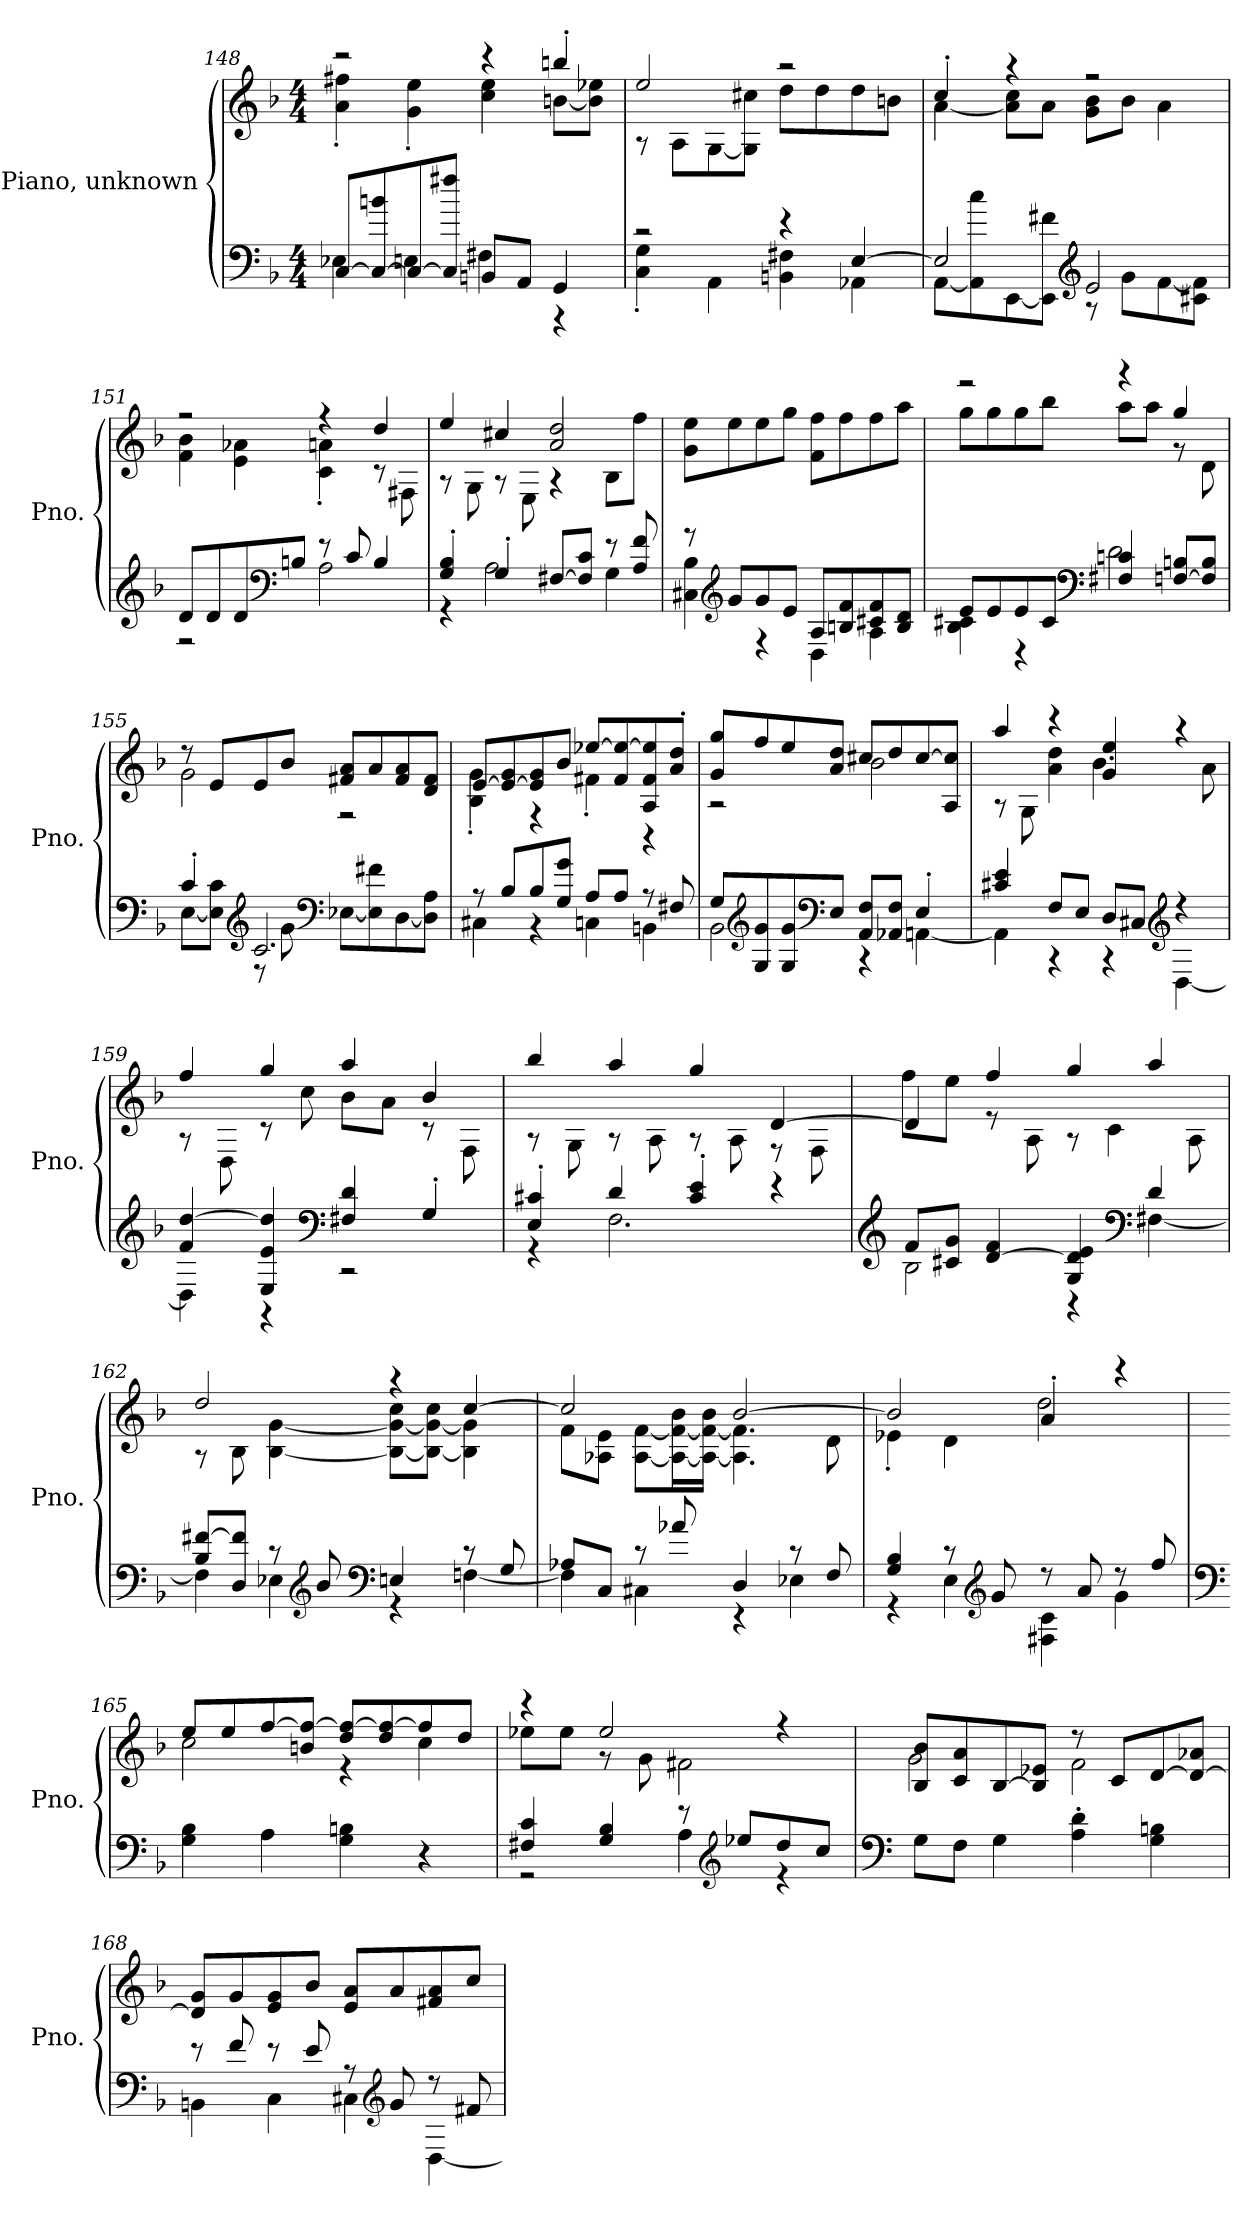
**kern	**kern
*part1	*part1
*staff2	*staff1
*I"Piano, unknown	*
*I'Pno.	*
*clefF4	*clefG2
*k[b-]	*k[b-]
*M4/4	*M4/4
=148	=148
*^	*^
[8C/L	4E-X\	2r	4a\' 4ff#X\'
8C/_ 8bn/	.	.	.
8C/_	4En\	.	4g\' 4ee\'
8C/] 8ff#X/J	.	.	.
8BBn/L	4F#X\	4r	4cc\ 4ee\
8AA/J	.	.	.
4GG/	4r	4bbn'/	[8bn\L
.	.	.	8b\] 8ee-X\J
!!LO:LB:g=z	!!
=149	=149	=149	=149
2r	4C\' 4G\'	2ee/	8r
.	.	.	8A\L
.	4AA\	.	[8G\
.	.	.	8G\] 8cc#X\J
4r	4BBn\ 4F#X\	2r	8dd\L
.	.	.	8dd\
[4E/	4AA-X\	.	8dd\
.	.	.	8bn\J
=150	=150	=150	=150
2E/]	[8AA\L	4cc'/	[4a\
.	8AA\] 8cc\	.	.
.	[8EE\	4r	8a\] 8cc\L
.	8EE\] 8f#X\J	.	8a\J
*clefG2	*	*	*
2e/	8r	2r	8g\ 8b-\L
.	8g\L	.	8b-\J
.	[8f#\	.	4a\
.	8c#X\ 8f#\]J	.	.
=151	=151	=151	=151
8d/L	2r	2r	4f\ 4b-\
8d/	.	.	.
8d/	.	.	4e\ 4a-X\
*clefF4	*	*	*
8Bn/J	.	.	.
8r	2A\	4r	4c\' 4an\'
8c/	.	.	.
4B/	.	4dd/	8r
.	.	.	8F#X\
!!LO:LB:g=z	!!
=152	=152	=152	=152
4G/' 4B-/'	4r	4ee/	8r
.	.	.	8G\
4G'/	2A\	4cc#X/	8r
.	.	.	8E\
[8F#X/L	.	2a/ 2dd/	4r
8F#/] 8c/J	.	.	.
8r	4G\	.	8B-\L
8A/ 8f/	.	.	8ff\J
*	*	*v	*v
=153	=153	=153
8r	4C#X\ 4B-\	8g\ 8ee\L
*clefG2	*	*
8g/L	.	8ee\
8g/	4r	8ee\
8e/J	.	8gg\J
8A/L	4D\	8f\ 8ff\L
8Bn/ 8f/	.	8ff\
8c#X/ 8f/	4A\	8ff\
8B/ 8d/J	.	8aa\J
=154	=154	=154
*	*	*^
8e/L	4B-\ 4c#X\	2r	8gg\L
8e/	.	.	8gg\
8e/	4r	.	8gg\
8c#/J	.	.	8bb-\J
*clefF4	*	*	*
4F#X/ 4cn/	2d\	4r	8aa\L
.	.	.	8aa\J
[8Fn/ 8Bn/L	.	4gg/	8r
8F/] 8B/J	.	.	8d\
!!LO:LB:g=z	!!
=155	=155	=155	=155
4c'/	[8E\L	8r	2g\
.	8E\] 8c\J	8e/L	.
*clefG2	*	*	*
2.c/	8r	8e/	.
.	8g\	8b-/J	.
*clefF4	*	*	*
.	[8E-X\L	8f#X/ 8a/L	2r
.	8E-\] 8f#X\	8a/	.
.	[8D\	8f#/ 8a/	.
.	8D\] 8A\J	8d/ 8f#/J	.
=156	=156	=156	=156
8r	4C#X\	[8e/L	4B-\' 4g\'
8B-/L	.	8e/_ 8g/	.
8B-/	4r	8e/] 8g/	4r
8G/ 8g/J	.	8b-/J	.
8A/L	4Cn\	[8ee-X/L	4f#X'\
8A/J	.	8f#/ 8ee-/_	.
8r	4BBn\	8A/ 8f#/ 8ee-/]	4r
8F#X/	.	8a/' 8dd/'J	.
=157	=157	=157	=157
8G/L	2BB-\	8g/ 8gg/L	2r
*clefG2	*	*	*
8G/ 8g/	.	8ff/	.
8G/ 8g/	.	8ee/	.
*clefF4	*	*	*
8E/J	.	8a/ 8dd/J	.
8AA/ 8F/L	4r	8cc#X/L	2b-\
8AA-X/ 8F/J	.	8dd/	.
4E'/	[4AAn\	[8cc#/	.
.	.	8A/ 8cc#/]J	.
!!LO:PB:g=z	!!
=158	=158	=158	=158
4c#X/ 4e/	4AA\]	4aa/	8r
.	.	.	8G\
8F/L	4r	4r	4a\ 4dd\
8E/J	.	.	.
8D/L	4r	4g/ 4ee/	4.b-\
8C#X/J	.	.	.
*clefG2	*	*	*
4r	[4D\	4r	.
.	.	.	8a\
=159	=159	=159	=159
4f/ [4dd/	4D\]	4ff/	8r
.	.	.	8D\
4E/ 4e/ 4dd/]	4r	4gg/	8r
.	.	.	8cc\
*clefF4	*	*	*
4F#X/ 4d/	2r	4aa/	8b-\L
.	.	.	8a\J
4G'/	.	4b-/	8r
.	.	.	8F\
=160	=160	=160	=160
4E/' 4c#X/'	4r	4bb-/	8r
.	.	.	8G\
4d/	2.F\	4aa/	8r
.	.	.	8A\
4c#/' 4e/'	.	4gg/	8r
.	.	.	8A\
4r	.	[4d/	8r
.	.	.	8F\
=161	=161	=161	=161
*clefG2	*	*	*
8f/L	2B-\	4d/]	8ff\L
8c#X/ 8g/J	.	.	8ee\J
[4d/ 4f/	.	4ff/	8r
.	.	.	8A\
4G/ 4d/] 4e/	4r	4gg/	8r
.	.	.	4c\
*clefF4	*	*	*
4d/	[4F#X\	4aa/	.
.	.	.	8A\
!!LO:LB:g=z	!!
=162	=162	=162	=162
8B-/ [8f#X/L	4F#\]	2dd/	8r
8D/ 8f#/]J	.	.	8B-\
8r	4E-X\	.	[4B-\ [4g\
*clefG2	*	*	*
8b-/	.	.	.
*clefF4	*	*	*
4En/	4r	4r	8B-\_ 8g\_ 8cc\L
.	.	.	8B-\_ 8g\_ 8cc\J
8r	[4Fn\	[4cc/	4B-\] 4g\]
8G/	.	.	.
=163	=163	=163	=163
8A-X/L	4F\]	2cc/]	8f\L
8C/J	.	.	8A-X\ 8e\J
8r	4C#X\	.	[8A-\ [8f\L
8a-X/	.	.	16A-\_ 16f\_ 16b-\L
.	.	.	16A-\_ 16f\_ 16b-\JJ
4D/	4r	[2b-/	4.A-\] 4.f\]
8r	4E-X\	.	.
8F/	.	.	8d\
=164	=164	=164	=164
4G/ 4B-/	4r	2b-/]	4e-X'\
8r	4E\	.	4d\
*clefG2	*	*	*
8g/	.	.	.
8r	4F#X\ 4c\	4a'/	2dd\
8a/	.	.	.
8r	4g\	4r	.
8ff/	.	.	.
*v	*v	*	*
!!LO:LB:g=z	!!
=165	=165	=165
*clefF4	*	*
4G\ 4B-\	8ee/L	2cc\
.	8ee/	.
4A\	[8ff/	.
.	8bn/ 8ff/_J	.
4G\ 4Bn\	8dd/ 8ff/_L	4r
.	8dd/ 8ff/_	.
4r	8ff/]	4cc\
.	8dd/J	.
=166	=166	=166
*^	*	*
4F#X/ 4c/	2r	4r	8ee-X\L
.	.	.	8ee-\J
4G/ 4B-/	.	2ee-/	8r
.	.	.	8g\
8r	4A\	.	2f#X\
*clefG2	*	*	*
8ee-X/L	.	.	.
8dd/	4r	4r	.
8cc/J	.	.	.
*v	*v	*	*
=167	=167	=167
*clefF4	*	*
8G\L	8B-/ 8b-/L	2g\
8F\J	8c/ 8a/	.
4G\	[8B-/	.
.	8B-/] 8e-X/J	.
4A\' 4d\'	8r	2f\
.	8c/L	.
4G\ 4Bn\	[8d/	.
.	8d/_ 8a-X/J	.
*	*v	*v
!!LO:LB:g=z
=168	=168
*^	*
8r	4BBn\	8d/] 8g/L
8f/	.	8g/
8r	4C\	8e/ 8g/
8e/	.	8b-/J
8r	4C#X\	8e/ 8a/L
*clefG2	*	*
8g/	.	8a/
8r	[4D\	8f#X/ 8a/
8f#X/	.	8cc/J
*v	*v	*
=	=
*-	*-
